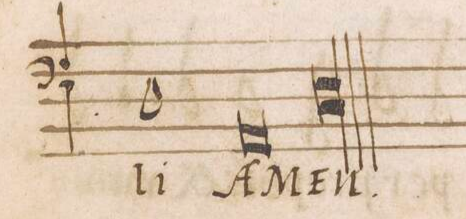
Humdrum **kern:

**kern	**text
*I"BASSVS	*
*clefF4	*
*k[]	*
*met(C|)	*
*M3/1	*
1D\	-li
0AA/	A-
=137-	=137-
0.Dl\	-MEN.
==	==
*-	*-
